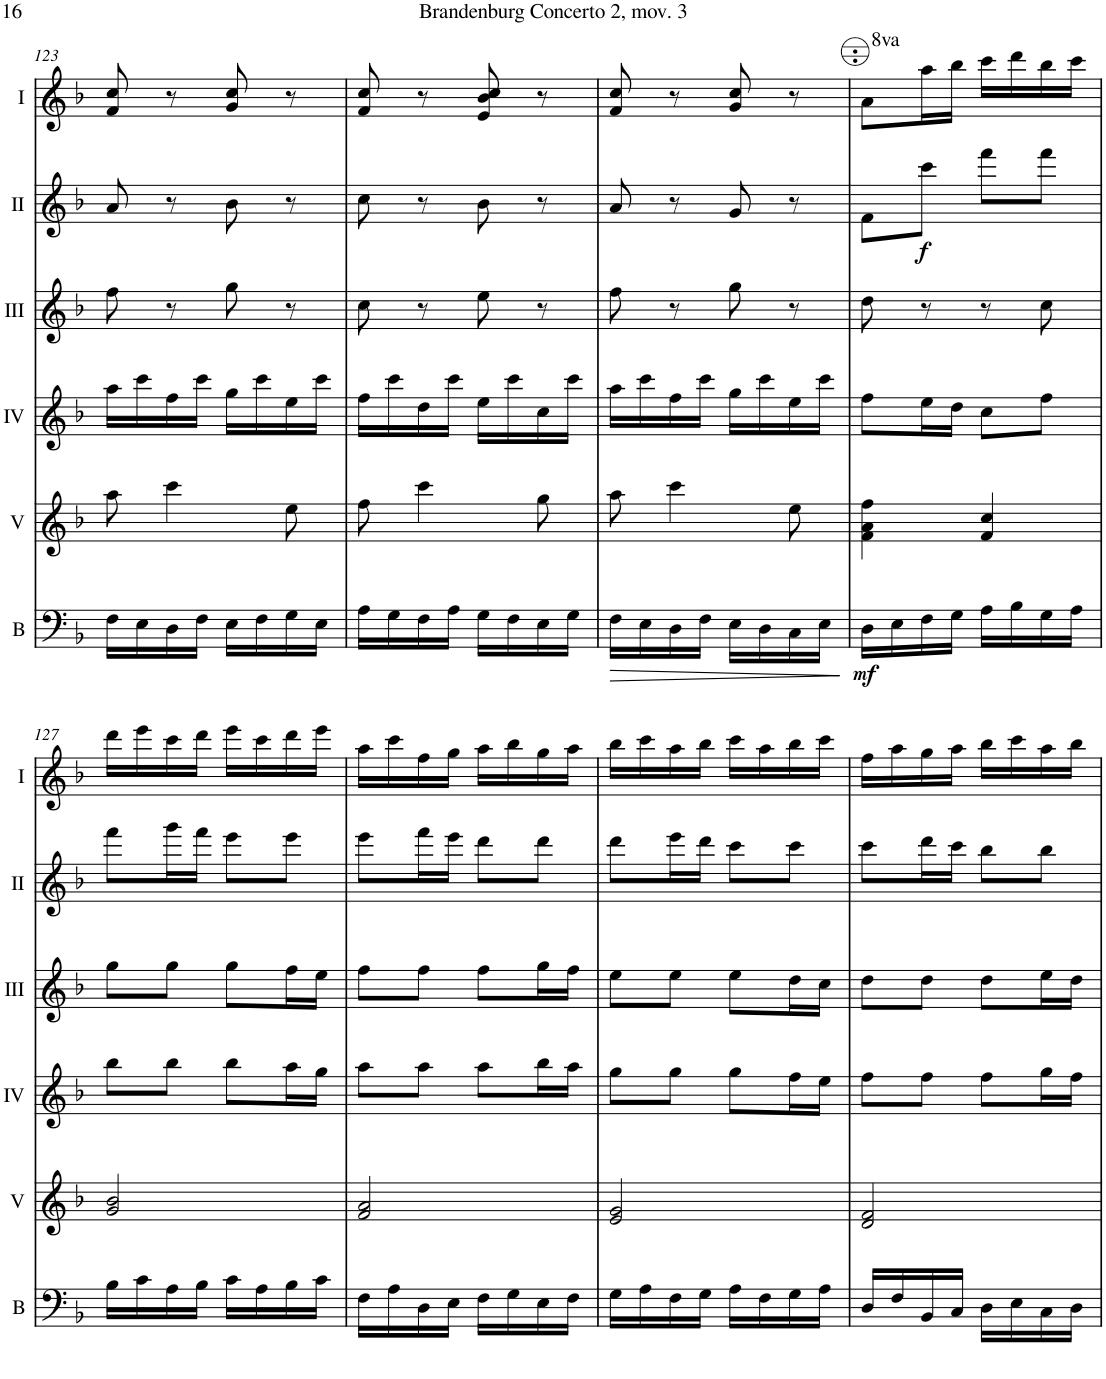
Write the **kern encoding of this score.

**kern	**dynam	**kern	**kern	**kern	**kern	**dynam	**kern
*part6	*part6	*part5	*part4	*part3	*part2	*part2	*part1
*staff6	*staff6	*staff5	*staff4	*staff3	*staff2	*staff2	*staff1
*I"Bass	*	*I"Acc. 5	*I"Acc. 4	*I"Acc. 3	*I"Acc. 2	*	*I"Acc. 1
*I'B	*	*	*	*	*	*	*
!!LO:PB:g=z
*clefF4	*	*clefG2	*clefG2	*clefG2	*clefG2	*	*clefG2
*Trd7c12	*	*	*	*	*	*	*
*k[b-]	*	*k[b-]	*k[b-]	*k[b-]	*k[b-]	*	*k[b-]
*M2/4	*	*M2/4	*M2/4	*M2/4	*M2/4	*	*M2/4
=123	=123	=123	=123	=123	=123	=123	=123
16F\LL	.	8aa\	16aa\LL	8ff\	8a/	.	8f/ 8cc/
16E\	.	.	16ccc\	.	.	.	.
16D\	.	4ccc\	16ff\	8r	8r	.	8r
16F\JJ	.	.	16ccc\JJ	.	.	.	.
16E\LL	.	.	16gg\LL	8gg\	8b-\	.	8g/ 8cc/
16F\	.	.	16ccc\	.	.	.	.
16G\	.	8ee\	16ee\	8r	8r	.	8r
16E\JJ	.	.	16ccc\JJ	.	.	.	.
=124	=124	=124	=124	=124	=124	=124	=124
16A\LL	.	8ff\	16ff\LL	8cc\	8cc\	.	8f/ 8cc/
16G\	.	.	16ccc\	.	.	.	.
16F\	.	4ccc\	16dd\	8r	8r	.	8r
16A\JJ	.	.	16ccc\JJ	.	.	.	.
16G\LL	.	.	16ee\LL	8ee\	8b-\	.	8e/ 8b-/ 8cc/
16F\	.	.	16ccc\	.	.	.	.
16E\	.	8gg\	16cc\	8r	8r	.	8r
16G\JJ	.	.	16ccc\JJ	.	.	.	.
=125	=125	=125	=125	=125	=125	=125	=125
!	!LO:HP:b	!	!	!	!	!	!
16F\LL	>	8aa\	16aa\LL	8ff\	8a/	.	8f/ 8cc/
16E\	.	.	16ccc\	.	.	.	.
16D\	.	4ccc\	16ff\	8r	8r	.	8r
16F\JJ	.	.	16ccc\JJ	.	.	.	.
16E\LL	.	.	16gg\LL	8gg\	8g/	.	8g/ 8cc/
16D\	.	.	16ccc\	.	.	.	.
16C\	.	8ee\	16ee\	8r	8r	.	8r
16E\JJ	.	.	16ccc\JJ	.	.	.	.
.	]	.	.	.	.	.	.
=126	=126	=126	=126	=126	=126	=126	=126
!	!	!	!	!	!	!	!LO:TX:a:t=8va
!	!LO:DY:b	!	!	!	!	!	!
16D\LL	mf	4f\ 4a\ 4ff\	8ff\L	8dd\	8f\L	.	8a\L
16E\	.	.	.	.	.	.	.
!	!	!	!	!	!	!LO:DY:b	!
16F\	.	.	16ee\L	8r	8ccc\J	f	16aa\L
16G\JJ	.	.	16dd\JJ	.	.	.	16bb-\JJ
16A\LL	.	4f/ 4cc/	8cc\L	8r	8fff\L	.	16ccc\LL
16B-\	.	.	.	.	.	.	16ddd\
16G\	.	.	8ff\J	8cc\	8fff\J	.	16bb-\
16A\JJ	.	.	.	.	.	.	16ccc\JJ
!!LO:LB:g=z
=127	=127	=127	=127	=127	=127	=127	=127
16B-\LL	.	2g/ 2b-/	8bb-\L	8gg\L	8fff\L	.	16ddd\LL
16c\	.	.	.	.	.	.	16eee\
16A\	.	.	8bb-\J	8gg\J	16ggg\L	.	16ccc\
16B-\JJ	.	.	.	.	16fff\JJ	.	16ddd\JJ
16c\LL	.	.	8bb-\L	8gg\L	8eee\L	.	16eee\LL
16A\	.	.	.	.	.	.	16ccc\
16B-\	.	.	16aa\L	16ff\L	8eee\J	.	16ddd\
16c\JJ	.	.	16gg\JJ	16ee\JJ	.	.	16eee\JJ
=128	=128	=128	=128	=128	=128	=128	=128
16F\LL	.	2f/ 2a/	8aa\L	8ff\L	8eee\L	.	16aa\LL
16A\	.	.	.	.	.	.	16ccc\
16D\	.	.	8aa\J	8ff\J	16fff\L	.	16ff\
16E\JJ	.	.	.	.	16eee\JJ	.	16gg\JJ
16F\LL	.	.	8aa\L	8ff\L	8ddd\L	.	16aa\LL
16G\	.	.	.	.	.	.	16bb-\
16E\	.	.	16bb-\L	16gg\L	8ddd\J	.	16gg\
16F\JJ	.	.	16aa\JJ	16ff\JJ	.	.	16aa\JJ
=129	=129	=129	=129	=129	=129	=129	=129
16G\LL	.	2e/ 2g/	8gg\L	8ee\L	8ddd\L	.	16bb-\LL
16A\	.	.	.	.	.	.	16ccc\
16F\	.	.	8gg\J	8ee\J	16eee\L	.	16aa\
16G\JJ	.	.	.	.	16ddd\JJ	.	16bb-\JJ
16A\LL	.	.	8gg\L	8ee\L	8ccc\L	.	16ccc\LL
16F\	.	.	.	.	.	.	16aa\
16G\	.	.	16ff\L	16dd\L	8ccc\J	.	16bb-\
16A\JJ	.	.	16ee\JJ	16cc\JJ	.	.	16ccc\JJ
=130	=130	=130	=130	=130	=130	=130	=130
16D/LL	.	2d/ 2f/	8ff\L	8dd\L	8ccc\L	.	16ff\LL
16F/	.	.	.	.	.	.	16aa\
16BB-/	.	.	8ff\J	8dd\J	16ddd\L	.	16gg\
16C/JJ	.	.	.	.	16ccc\JJ	.	16aa\JJ
16D\LL	.	.	8ff\L	8dd\L	8bb-\L	.	16bb-\LL
16E\	.	.	.	.	.	.	16ccc\
16C\	.	.	16gg\L	16ee\L	8bb-\J	.	16aa\
16D\JJ	.	.	16ff\JJ	16dd\JJ	.	.	16bb-\JJ
=	=	=	=	=	=	=	=
*-	*-	*-	*-	*-	*-	*-	*-
